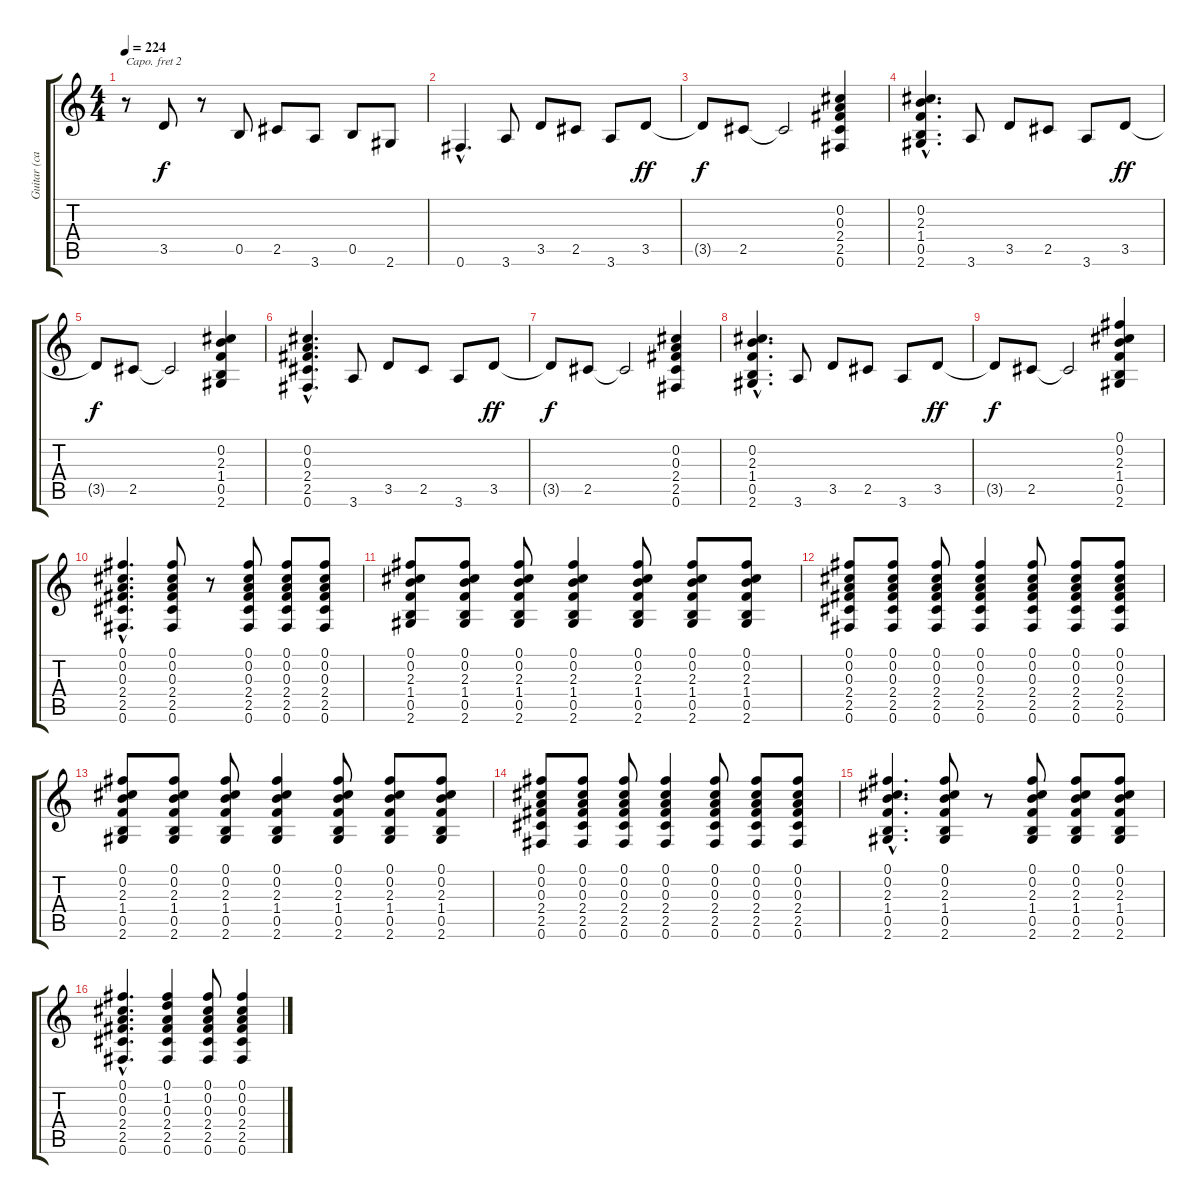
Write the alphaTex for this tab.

\track ("Guitar (capo @ 2)" "Guitar (ca") {instrument acousticguitarnylon}
\staff {score tabs}
\capo 2
\tuning (E4 B3 G3 D3 A2 E2) {hide}
\ts (4 4)
\tempo 224
\clef g2
\ks c
r.8{dy f} 3.5.8 r.8 0.5.8 2.5.8 3.6.8 0.5.8 2.6.8 |
0.6{hac}.4{d} 3.6.8 3.5.8 2.5.8 3.6.8 3.5.8{dy ff} |
3.5{t}.8{dy f} 2.5.8 2.5{t}.2 (0.2 0.3 2.4 2.5 0.6).4 |
(0.2{hac} 2.3{hac} 1.4{hac} 0.5{hac} 2.6{hac}).4{d} 3.6.8 3.5.8 2.5.8 3.6.8 3.5.8{dy ff} |
3.5{t}.8{dy f} 2.5.8 2.5{t}.2 (0.2 2.3 1.4 0.5 2.6).4 |
(0.2{hac} 0.3{hac} 2.4{hac} 2.5{hac} 0.6{hac}).4{d} 3.6.8 3.5.8 2.5.8 3.6.8 3.5.8{dy ff} |
3.5{t}.8{dy f} 2.5.8 2.5{t}.2 (0.2 0.3 2.4 2.5 0.6).4 |
(0.2{hac} 2.3{hac} 1.4{hac} 0.5{hac} 2.6{hac}).4{d} 3.6.8 3.5.8 2.5.8 3.6.8 3.5.8{dy ff} |
3.5{t}.8{dy f} 2.5.8 2.5{t}.2 (0.1 0.2 2.3 1.4 0.5 2.6).4 |
(0.1{hac} 0.2{hac} 0.3{hac} 2.4{hac} 2.5{hac} 0.6{hac}).4{d} (0.1 0.2 0.3 2.4 2.5 0.6).8 r.8 (0.1 0.2 0.3 2.4 2.5 0.6).8 (0.1 0.2 0.3 2.4 2.5 0.6).8 (0.1 0.2 0.3 2.4 2.5 0.6).8 |
(0.1 0.2 2.3 1.4 0.5 2.6).8 (0.1 0.2 2.3 1.4 0.5 2.6).8 (0.1 0.2 2.3 1.4 0.5 2.6).8 (0.1 0.2 2.3 1.4 0.5 2.6).4 (0.1 0.2 2.3 1.4 0.5 2.6).8 (0.1 0.2 2.3 1.4 0.5 2.6).8 (0.1 0.2 2.3 1.4 0.5 2.6).8 |
(0.1 0.2 0.3 2.4 2.5 0.6).8 (0.1 0.2 0.3 2.4 2.5 0.6).8 (0.1 0.2 0.3 2.4 2.5 0.6).8 (0.1 0.2 0.3 2.4 2.5 0.6).4 (0.1 0.2 0.3 2.4 2.5 0.6).8 (0.1 0.2 0.3 2.4 2.5 0.6).8 (0.1 0.2 0.3 2.4 2.5 0.6).8 |
(0.1 0.2 2.3 1.4 0.5 2.6).8 (0.1 0.2 2.3 1.4 0.5 2.6).8 (0.1 0.2 2.3 1.4 0.5 2.6).8 (0.1 0.2 2.3 1.4 0.5 2.6).4 (0.1 0.2 2.3 1.4 0.5 2.6).8 (0.1 0.2 2.3 1.4 0.5 2.6).8 (0.1 0.2 2.3 1.4 0.5 2.6).8 |
(0.1 0.2 0.3 2.4 2.5 0.6).8 (0.1 0.2 0.3 2.4 2.5 0.6).8 (0.1 0.2 0.3 2.4 2.5 0.6).8 (0.1 0.2 0.3 2.4 2.5 0.6).4 (0.1 0.2 0.3 2.4 2.5 0.6).8 (0.1 0.2 0.3 2.4 2.5 0.6).8 (0.1 0.2 0.3 2.4 2.5 0.6).8 |
(0.1{hac} 0.2{hac} 2.3{hac} 1.4{hac} 0.5{hac} 2.6{hac}).4{d} (0.1 0.2 2.3 1.4 0.5 2.6).8 r.8 (0.1 0.2 2.3 1.4 0.5 2.6).8 (0.1 0.2 2.3 1.4 0.5 2.6).8 (0.1 0.2 2.3 1.4 0.5 2.6).8 |
(0.1{hac} 0.2{hac} 0.3{hac} 2.4{hac} 2.5{hac} 0.6{hac}).4{d} (0.1 1.2 0.3 2.4 2.5 0.6).4 (0.1 0.2 0.3 2.4 2.5 0.6).8 (0.1 0.2 0.3 2.4 2.5 0.6).4
